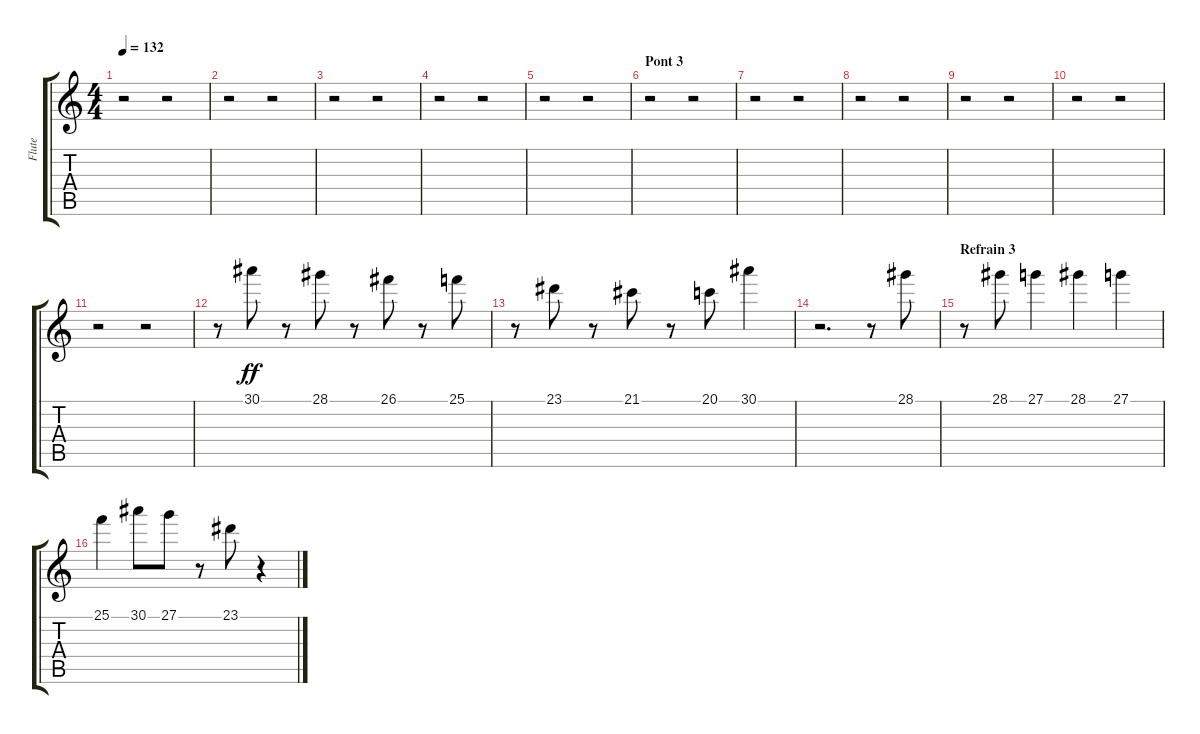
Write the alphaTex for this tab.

\track ("Flute" "Flute") {instrument flute}
\staff {score tabs}
\tuning (E4 B3 G3 D3 A2 E2) {hide}
\ts (4 4)
\tempo 132
\clef g2
\ks c
r.2{dy ff} r.2 |
r.2 r.2 |
r.2 r.2 |
r.2 r.2 |
r.2 r.2 |
\section ("" "Pont 3")
r.2 r.2 |
r.2 r.2 |
r.2 r.2 |
r.2 r.2 |
r.2 r.2 |
r.2 r.2 |
r.8 30.1.8 r.8 28.1.8 r.8 26.1.8 r.8 25.1.8 |
r.8 23.1.8 r.8 21.1.8 r.8 20.1.8 30.1.4 |
r.2{d} r.8 28.1.8 |
\section ("" "Refrain 3")
r.8 28.1.8 27.1.4 28.1.4 27.1.4 |
25.1.4 30.1.8 27.1.8 r.8 23.1.8 r.4
